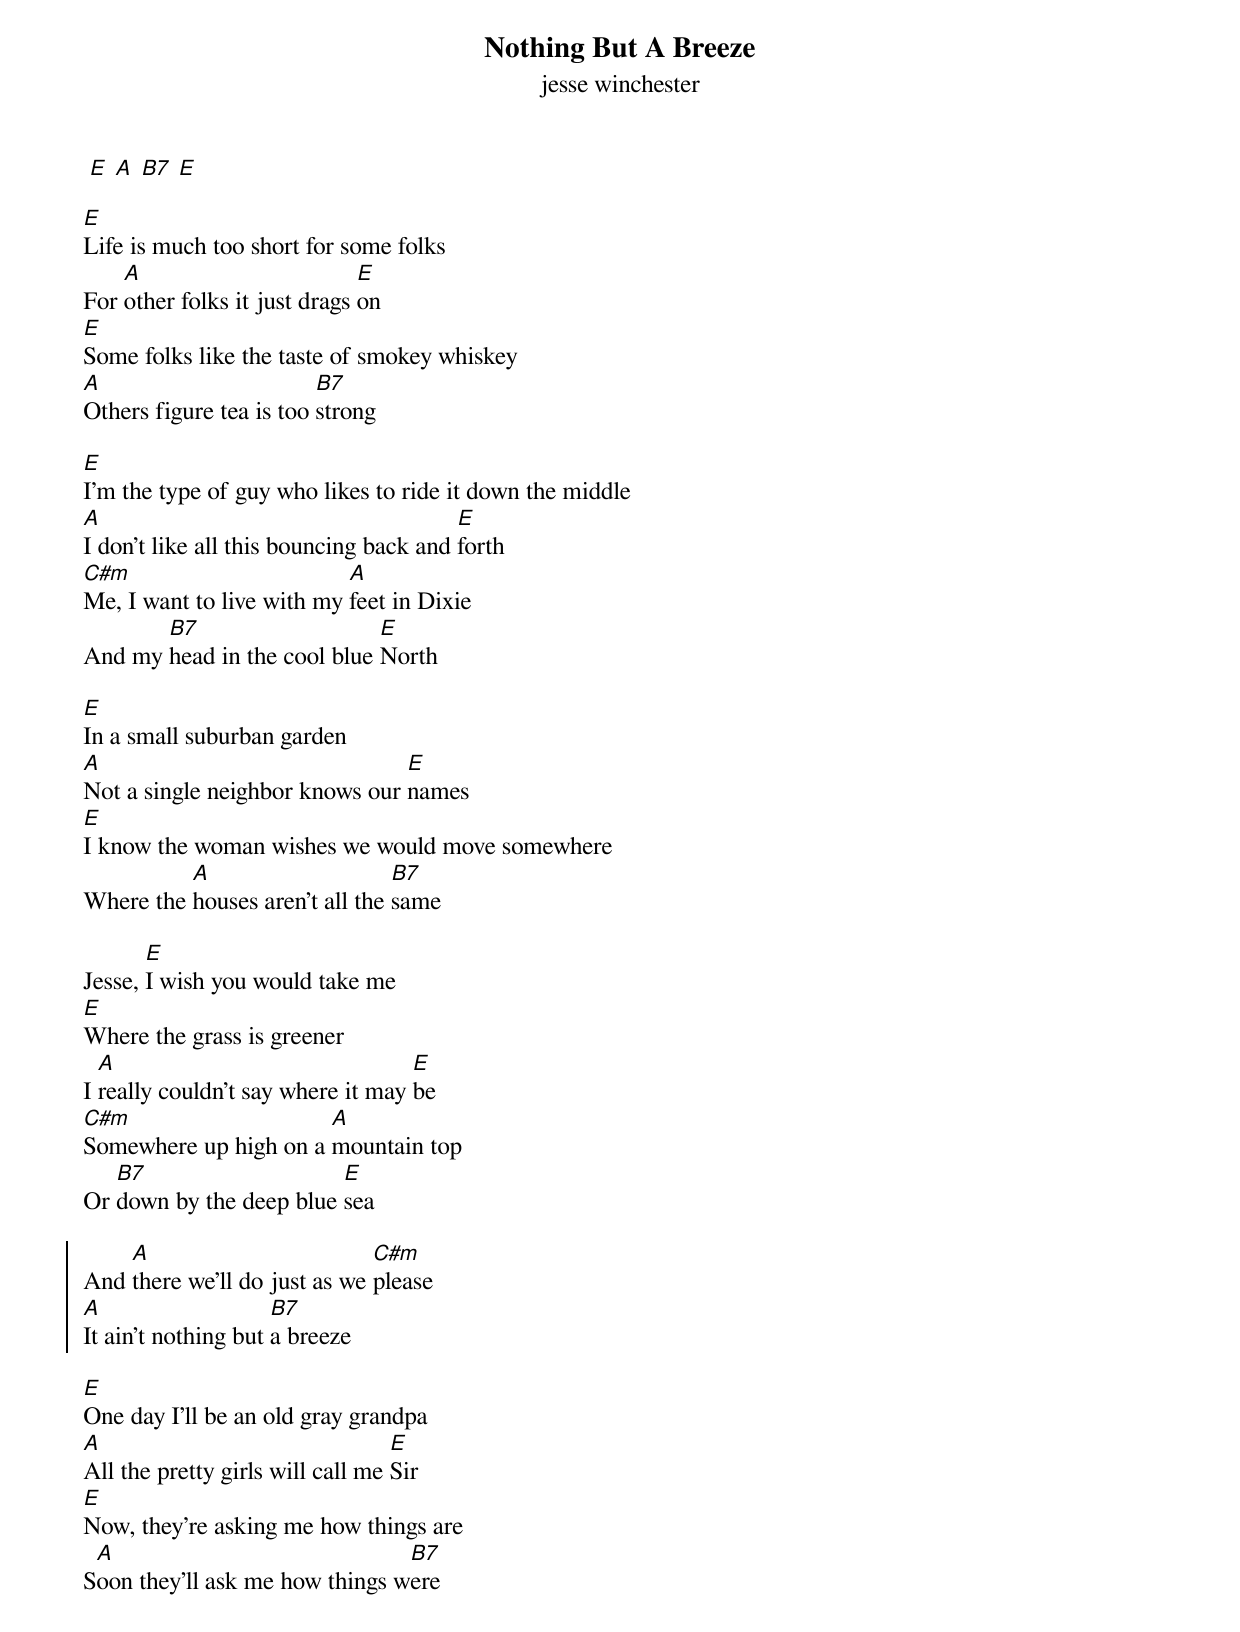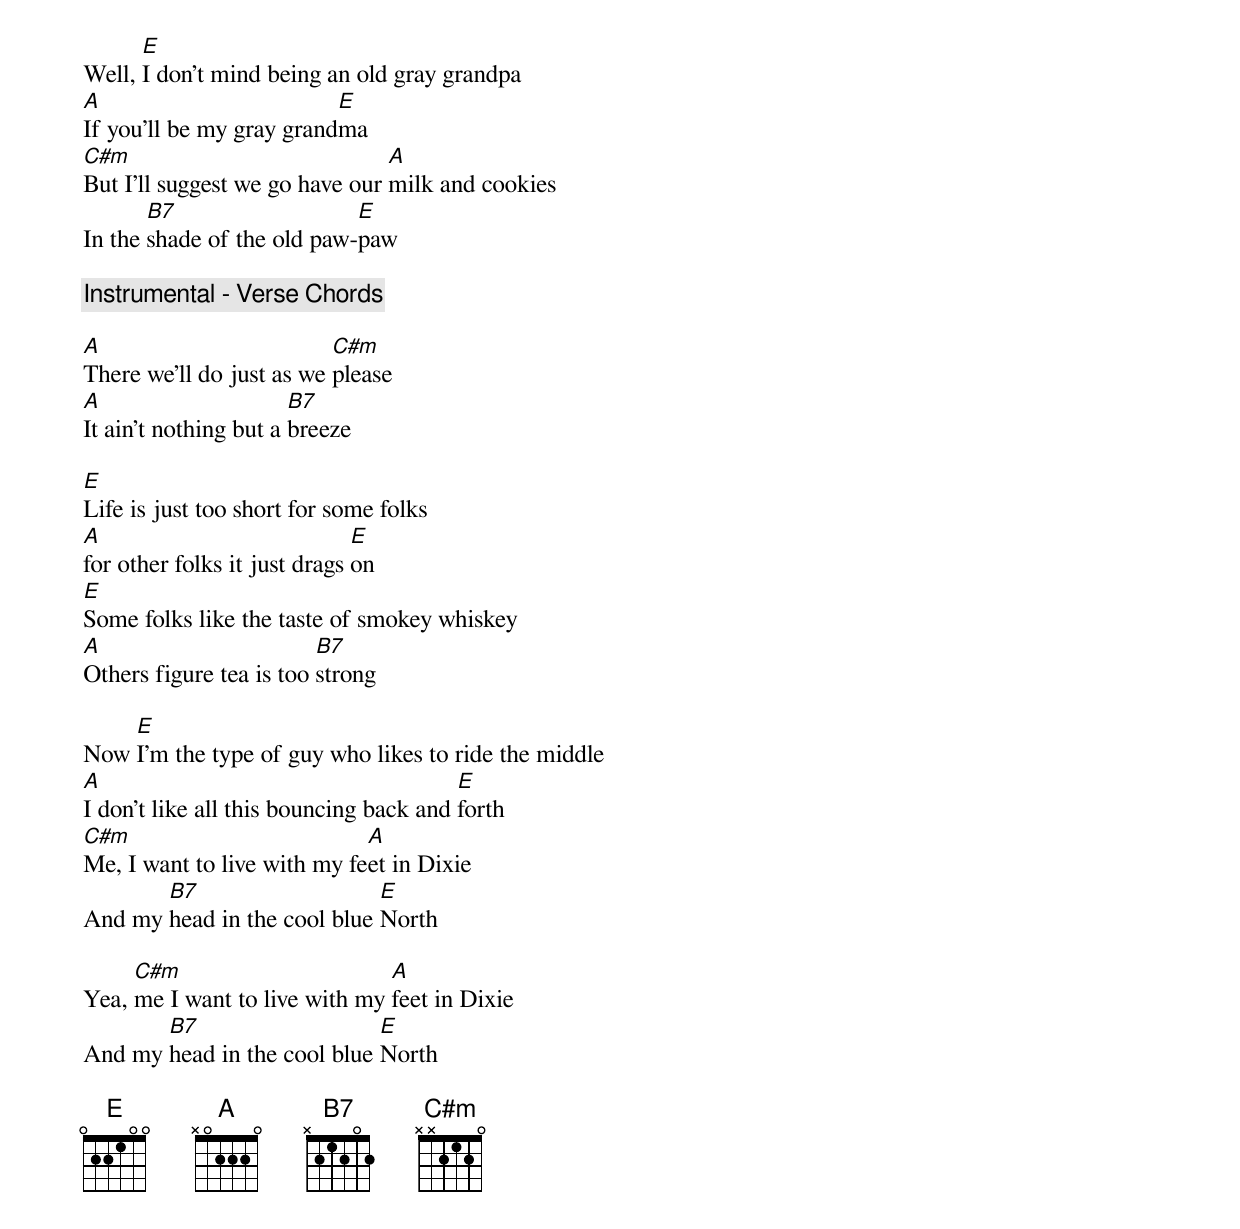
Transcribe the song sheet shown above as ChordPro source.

{title: Nothing But A Breeze}
{subtitle: jesse winchester}
 [E] [A] [B7] [E]

[E]Life is much too short for some folks
For [A]other folks it just drags [E]on
[E]Some folks like the taste of smokey whiskey
[A]Others figure tea is too [B7]strong

[E]I'm the type of guy who likes to ride it down the middle
[A]I don't like all this bouncing back and [E]forth
[C#m]Me, I want to live with my [A]feet in Dixie
And my [B7]head in the cool blue [E]North

[E]In a small suburban garden
[A]Not a single neighbor knows our [E]names
[E]I know the woman wishes we would move somewhere
Where the [A]houses aren't all the [B7]same

Jesse, [E]I wish you would take me
[E]Where the grass is greener
I [A]really couldn't say where it may [E]be
[C#m]Somewhere up high on a [A]mountain top
Or [B7]down by the deep blue [E]sea

{soc}
And [A]there we’ll do just as we [C#m]please
[A]It ain’t nothing but [B7]a breeze
{eoc}

[E]One day I'll be an old gray grandpa
[A]All the pretty girls will call me [E]Sir
[E]Now, they're asking me how things are
S[A]oon they'll ask me how things w[B7]ere

Well, [E]I don't mind being an old gray grandpa
[A]If you'll be my gray grand[E]ma
[C#m]But I'll suggest we go have our [A]milk and cookies
In the [B7]shade of the old paw-[E]paw

{c:Instrumental - Verse Chords}

[A]There we'll do just as we [C#m]please
[A]It ain't nothing but a [B7]breeze

[E]Life is just too short for some folks
[A]for other folks it just drags [E]on
[E]Some folks like the taste of smokey whiskey
[A]Others figure tea is too [B7]strong

Now [E]I'm the type of guy who likes to ride the middle
[A]I don't like all this bouncing back and [E]forth
[C#m]Me, I want to live with my fe[A]et in Dixie
And my [B7]head in the cool blue [E]North

Yea, [C#m]me I want to live with my [A]feet in Dixie
And my [B7]head in the cool blue [E]North

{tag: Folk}
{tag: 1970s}
